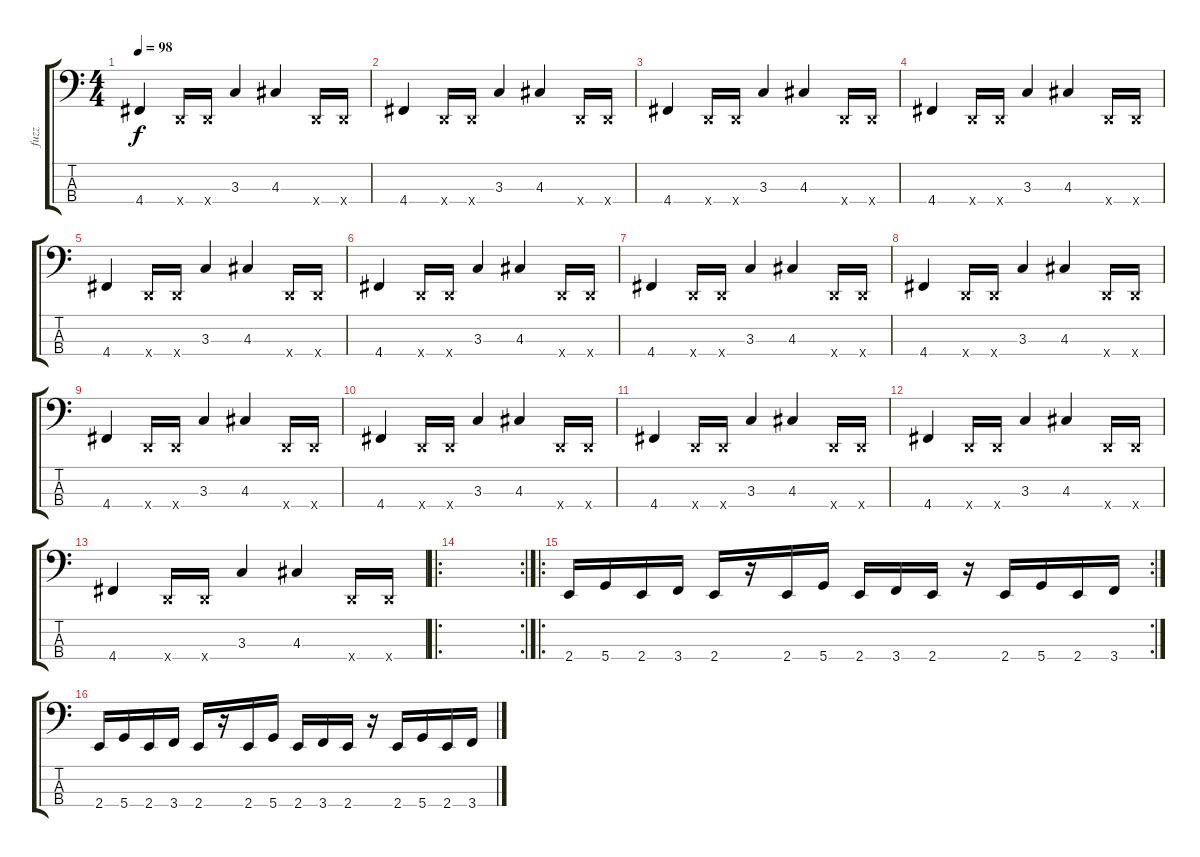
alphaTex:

\track ("fuzz" "fuzz") {instrument electricbassfinger}
\staff {score tabs}
\tuning (G2 D2 A1 D1) {hide}
\ts (4 4)
\tempo 98
\clef f4
\ks c
4.4.4{dy f} 0.4{x}.16 0.4{x}.16 3.3.4 4.3.4 0.4{x}.16 0.4{x}.16 |
4.4.4 0.4{x}.16 0.4{x}.16 3.3.4 4.3.4 0.4{x}.16 0.4{x}.16 |
4.4.4 0.4{x}.16 0.4{x}.16 3.3.4 4.3.4 0.4{x}.16 0.4{x}.16 |
4.4.4 0.4{x}.16 0.4{x}.16 3.3.4 4.3.4 0.4{x}.16 0.4{x}.16 |
4.4.4 0.4{x}.16 0.4{x}.16 3.3.4 4.3.4 0.4{x}.16 0.4{x}.16 |
4.4.4 0.4{x}.16 0.4{x}.16 3.3.4 4.3.4 0.4{x}.16 0.4{x}.16 |
4.4.4 0.4{x}.16 0.4{x}.16 3.3.4 4.3.4 0.4{x}.16 0.4{x}.16 |
4.4.4 0.4{x}.16 0.4{x}.16 3.3.4 4.3.4 0.4{x}.16 0.4{x}.16 |
4.4.4 0.4{x}.16 0.4{x}.16 3.3.4 4.3.4 0.4{x}.16 0.4{x}.16 |
4.4.4 0.4{x}.16 0.4{x}.16 3.3.4 4.3.4 0.4{x}.16 0.4{x}.16 |
4.4.4 0.4{x}.16 0.4{x}.16 3.3.4 4.3.4 0.4{x}.16 0.4{x}.16 |
4.4.4 0.4{x}.16 0.4{x}.16 3.3.4 4.3.4 0.4{x}.16 0.4{x}.16 |
4.4.4 0.4{x}.16 0.4{x}.16 3.3.4 4.3.4 0.4{x}.16 0.4{x}.16 |
\ro
\rc 2
|
\ro
\rc 2
2.4.16 5.4.16 2.4.16 3.4.16 2.4.16 r.16 2.4.16 5.4.16 2.4.16 3.4.16 2.4.16 r.16 2.4.16 5.4.16 2.4.16 3.4.16 |
2.4.16 5.4.16 2.4.16 3.4.16 2.4.16 r.16 2.4.16 5.4.16 2.4.16 3.4.16 2.4.16 r.16 2.4.16 5.4.16 2.4.16 3.4.16
